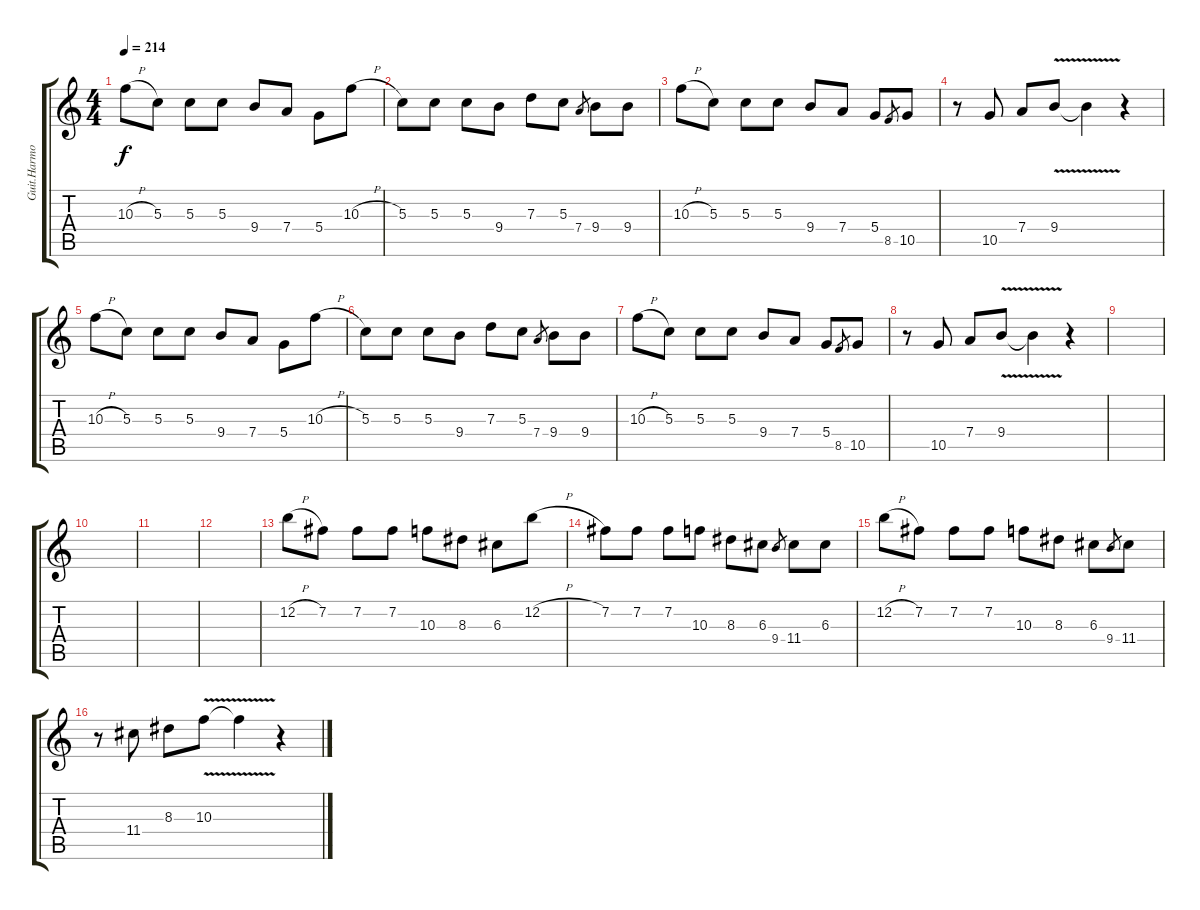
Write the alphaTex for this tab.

\track ("Guit.Harmo 1" "Guit.Harmo") {instrument distortionguitar}
\staff {score tabs}
\tuning (E4 B3 G3 D3 A2 E2) {hide}
\ts (4 4)
\tempo 214
\clef g2
\ks c
10.3{h}.8{dy f} 5.3.8 5.3.8 5.3.8 9.4.8 7.4.8 5.4.8 10.3{h}.8 |
5.3.8 5.3.8 5.3.8 9.4.8 7.3.8 5.3.8 7.4.8{gr} 9.4.8 9.4.8 |
10.3{h}.8 5.3.8 5.3.8 5.3.8 9.4.8 7.4.8 5.4.8 8.5.8{gr} 10.5.8 |
r.8 10.5.8 7.4.8 9.4{v}.8 9.4{t}.4 r.4 |
10.3{h}.8 5.3.8 5.3.8 5.3.8 9.4.8 7.4.8 5.4.8 10.3{h}.8 |
5.3.8 5.3.8 5.3.8 9.4.8 7.3.8 5.3.8 7.4.8{gr} 9.4.8 9.4.8 |
10.3{h}.8 5.3.8 5.3.8 5.3.8 9.4.8 7.4.8 5.4.8 8.5.8{gr} 10.5.8 |
r.8 10.5.8 7.4.8 9.4{v}.8 9.4{t}.4 r.4 |
|
|
|
|
12.2{h}.8 7.2.8 7.2.8 7.2.8 10.3.8 8.3.8 6.3.8 12.2{h}.8 |
7.2.8 7.2.8 7.2.8 10.3.8 8.3.8 6.3.8 9.4.8{gr} 11.4.8 6.3.8 |
12.2{h}.8 7.2.8 7.2.8 7.2.8 10.3.8 8.3.8 6.3.8 9.4.8{gr} 11.4.8 |
r.8 11.4.8 8.3.8 10.3{v}.8 10.3{t}.4 r.4
